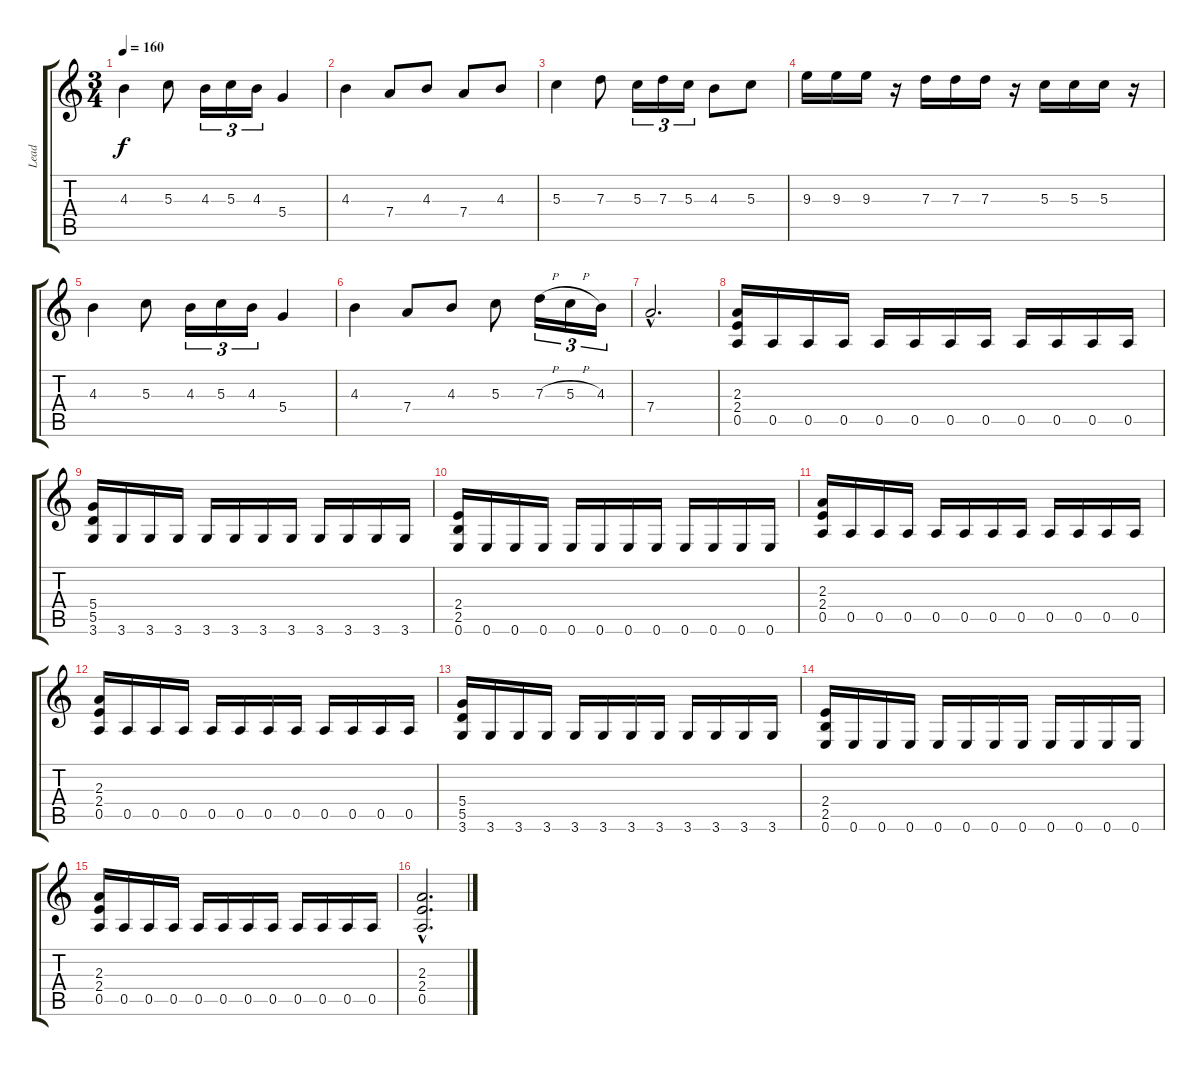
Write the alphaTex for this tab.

\track ("Lead" "Lead") {instrument distortionguitar}
\staff {score tabs}
\tuning (E4 B3 G3 D3 A2 E2) {hide}
\ts (3 4)
\tempo 160
\clef g2
\ks c
4.3.4{dy f} 5.3.8 4.3.16{tu (3 2)} 5.3.16{tu (3 2)} 4.3.16{tu (3 2)} 5.4.4 |
4.3.4 7.4.8 4.3.8 7.4.8 4.3.8 |
5.3.4 7.3.8 5.3.16{tu (3 2)} 7.3.16{tu (3 2)} 5.3.16{tu (3 2)} 4.3.8 5.3.8 |
9.3.16 9.3.16 9.3.16 r.16 7.3.16 7.3.16 7.3.16 r.16 5.3.16 5.3.16 5.3.16 r.16 |
4.3.4 5.3.8 4.3.16{tu (3 2)} 5.3.16{tu (3 2)} 4.3.16{tu (3 2)} 5.4.4 |
4.3.4 7.4.8 4.3.8 5.3.8 7.3{h}.16{tu (3 2)} 5.3{h}.16{tu (3 2)} 4.3.16{tu (3 2)} |
7.4{hac}.2{d} |
(2.3 2.4 0.5).16 0.5.16 0.5.16 0.5.16 0.5.16 0.5.16 0.5.16 0.5.16 0.5.16 0.5.16 0.5.16 0.5.16 |
(5.4 5.5 3.6).16 3.6.16 3.6.16 3.6.16 3.6.16 3.6.16 3.6.16 3.6.16 3.6.16 3.6.16 3.6.16 3.6.16 |
(2.4 2.5 0.6).16 0.6.16 0.6.16 0.6.16 0.6.16 0.6.16 0.6.16 0.6.16 0.6.16 0.6.16 0.6.16 0.6.16 |
(2.3 2.4 0.5).16 0.5.16 0.5.16 0.5.16 0.5.16 0.5.16 0.5.16 0.5.16 0.5.16 0.5.16 0.5.16 0.5.16 |
(2.3 2.4 0.5).16 0.5.16 0.5.16 0.5.16 0.5.16 0.5.16 0.5.16 0.5.16 0.5.16 0.5.16 0.5.16 0.5.16 |
(5.4 5.5 3.6).16 3.6.16 3.6.16 3.6.16 3.6.16 3.6.16 3.6.16 3.6.16 3.6.16 3.6.16 3.6.16 3.6.16 |
(2.4 2.5 0.6).16 0.6.16 0.6.16 0.6.16 0.6.16 0.6.16 0.6.16 0.6.16 0.6.16 0.6.16 0.6.16 0.6.16 |
(2.3 2.4 0.5).16 0.5.16 0.5.16 0.5.16 0.5.16 0.5.16 0.5.16 0.5.16 0.5.16 0.5.16 0.5.16 0.5.16 |
(2.3{hac} 2.4{hac} 0.5{hac}).2{d}
